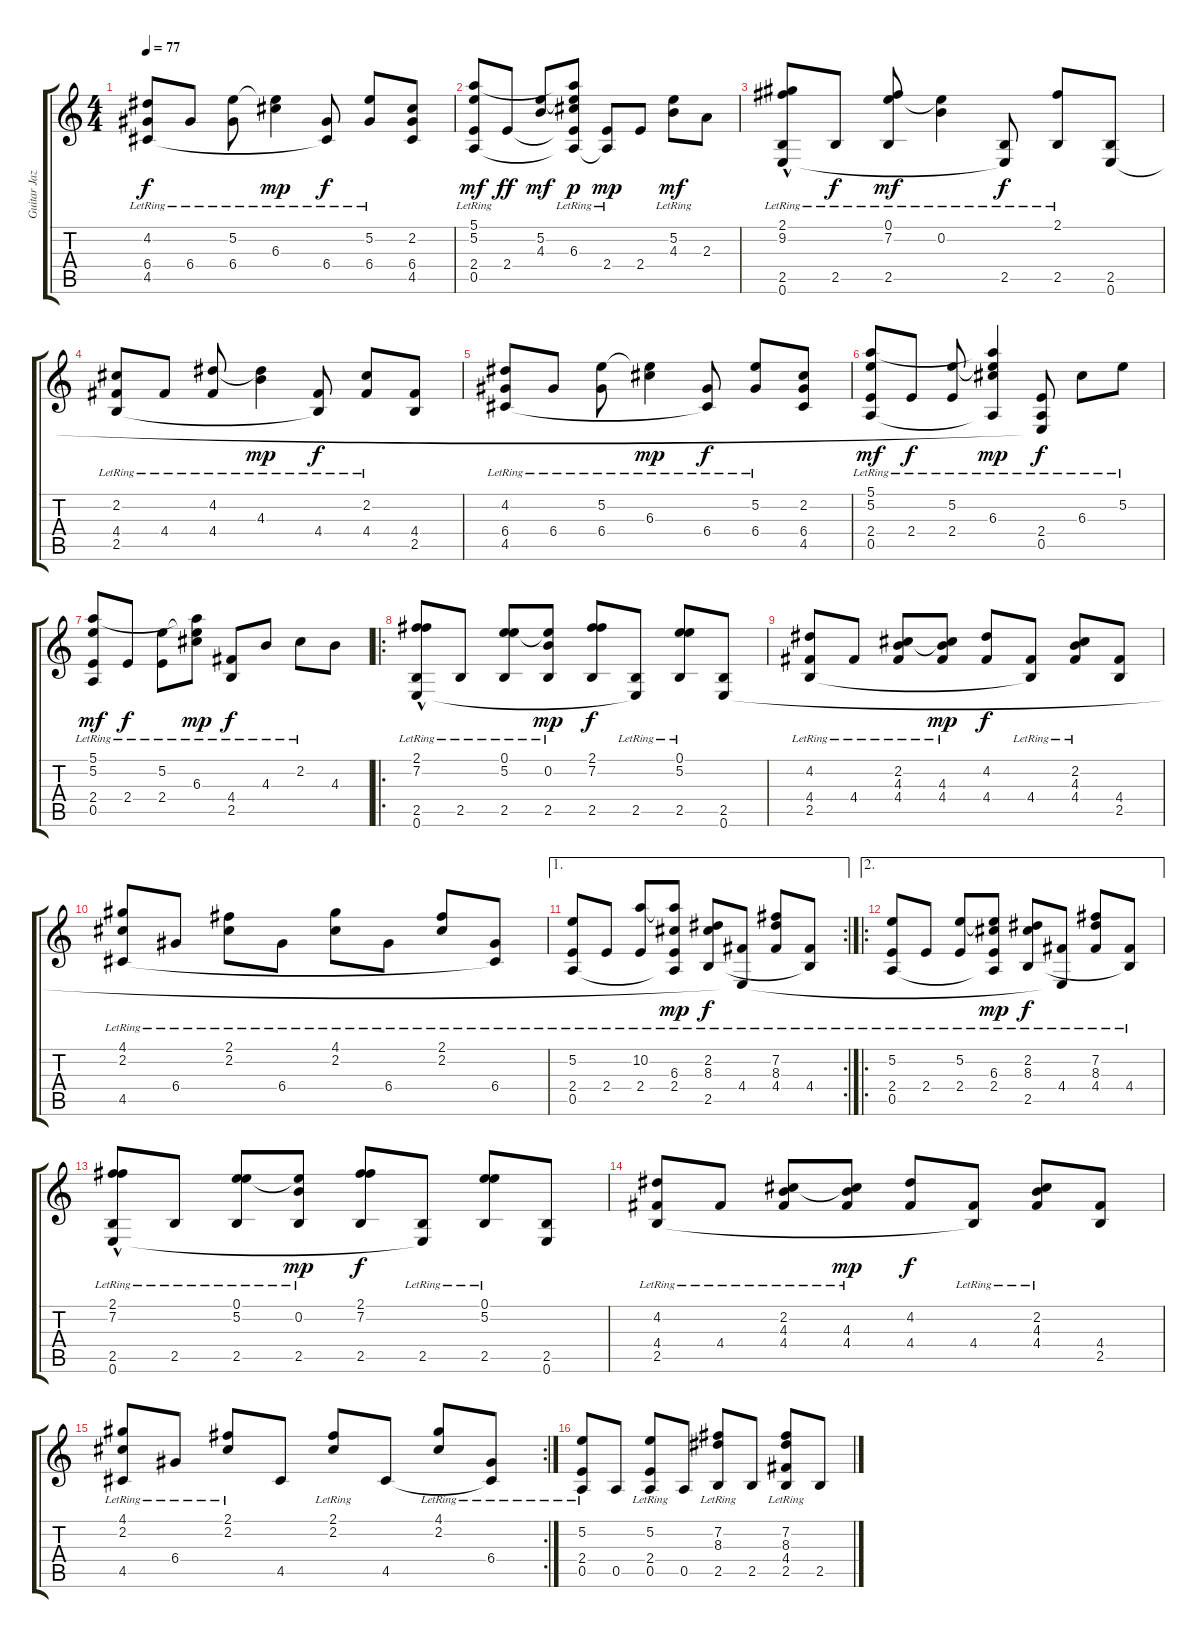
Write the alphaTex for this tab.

\track ("Guitar Jazz" "Guitar Jaz") {instrument electricguitarjazz}
\staff {score tabs}
\tuning (E4 B3 G3 D3 A2 E2) {hide}
\ts (4 4)
\tempo 77
\clef g2
\ks c
(4.2{lr} 6.4{lr} 4.5{lr}).8{dy f} 6.4{lr}.8 (5.2{lr} 6.4{lr}).8 (5.2{t} 6.3{lr}).4{dy mp} (6.4{lr} 4.5{t}).8{dy f} (5.2{lr} 6.4{lr}).8 (2.2 6.4 4.5).8 |
(5.1 5.2{lr} 2.4{lr} 0.5{lr}).8{dy mf} 2.4.8{dy ff} (5.2 4.3).8{dy mf} (5.1{t} 5.2{t} 6.3{lr} 2.4{t} 0.5{t}).8{dy p} (2.4{lr} 0.5{t}).8{dy mp} 2.4.8 (5.2{lr} 4.3).8{dy mf} 2.3.8 |
(2.1{lr} 9.2 2.5{lr} 0.6{hac lr}).8 2.5{lr}.8{dy f} (0.1{lr} 7.2 2.5{lr}).8{dy mf} (0.1{t} 0.2{lr}).4 (2.5{lr} 0.6{t}).8{dy f} (2.1{lr} 2.5{lr}).8 (2.5 0.6).8 |
(2.2{lr} 4.4{lr} 2.5{lr}).8 4.4{lr}.8 (4.2{lr} 4.4{lr}).8 (4.2{t} 4.3{lr}).4{dy mp} (4.4{lr} 2.5{t}).8{dy f} (2.2{lr} 4.4{lr}).8 (4.4 2.5).8 |
(4.2{lr} 6.4{lr} 4.5{lr}).8 6.4{lr}.8 (5.2{lr} 6.4{lr}).8 (5.2{t} 6.3{lr}).4{dy mp} (6.4{lr} 4.5{t}).8{dy f} (5.2{lr} 6.4{lr}).8 (2.2 6.4 4.5).8 |
(5.1 5.2{lr} 2.4{lr} 0.5{lr}).8{dy mf} 2.4{lr}.8{dy f} (5.2{lr} 2.4{lr}).8 (5.1{t} 5.2{t} 6.3{lr} 0.5{t}).4{dy mp} (2.4{lr} 0.5 0.6{t}).8{dy f} 6.3{lr}.8 5.2{lr}.8 |
(5.1 5.2{lr} 2.4{lr} 0.5{lr}).8{dy mf} 2.4{lr}.8{dy f} (5.2{lr} 2.4{lr}).8 (5.1{t} 5.2{t} 6.3{lr}).8{dy mp} (4.4{lr} 2.5{lr}).8{dy f} 4.3{lr}.8 2.2{lr}.8 4.3.8 |
\ro
(2.1 7.2 2.5{lr} 0.6{hac lr}).8 2.5{lr}.8 (0.1{lr} 5.2 2.5{lr}).8 (0.1{t} 0.2{lr} 2.5).8{dy mp} (2.1 7.2 2.5).8{dy f} (2.5{lr} 0.6{t}).8 (0.1{lr} 5.2 2.5{lr}).8 (2.5 0.6).8 |
(4.2{lr} 4.4{lr} 2.5{lr}).8 4.4{lr}.8 (2.2{lr} 4.3 4.4{lr}).8 (2.2{t} 4.3{lr} 4.4).8{dy mp} (4.2 4.4).8{dy f} (4.4{lr} 2.5{t}).8 (2.2{lr} 4.3 4.4{lr}).8 (4.4 2.5).8 |
(4.1{lr} 2.2{lr} 4.5{lr}).8 6.4{lr}.8 (2.1{lr} 2.2{lr}).8 6.4{lr}.8 (4.1{lr} 2.2{lr}).8 6.4{lr}.8 (2.1{lr} 2.2{lr}).8 (6.4{lr} 4.5{t}).8 |
\ae 1
\rc 2
(5.2{lr} 2.4{lr} 0.5{lr}).8 2.4{lr}.8 (10.2{lr} 2.4{lr}).8 (10.2{t} 6.3{lr} 2.4 0.5{t}).8{dy mp} (2.2{lr} 8.3{lr} 2.5{lr}).8{dy f} (4.4{lr} 0.6{t}).8 (7.2{lr} 8.3{lr} 4.4{lr}).8 (4.4{lr} 2.5{t}).8 |
\ae 2
\ro
(5.2{lr} 2.4{lr} 0.5{lr}).8 2.4{lr}.8 (5.2{lr} 2.4{lr}).8 (5.2{t} 6.3{lr} 2.4 0.5{t}).8{dy mp} (2.2{lr} 8.3{lr} 2.5{lr}).8{dy f} (4.4{lr} 0.6{t}).8 (7.2{lr} 8.3{lr} 4.4{lr}).8 (4.4{lr} 2.5{t}).8 |
(2.1 7.2 2.5{lr} 0.6{hac lr}).8 2.5{lr}.8 (0.1{lr} 5.2 2.5{lr}).8 (0.1{t} 0.2{lr} 2.5).8{dy mp} (2.1 7.2 2.5).8{dy f} (2.5{lr} 0.6{t}).8 (0.1{lr} 5.2 2.5{lr}).8 (2.5 0.6).8 |
(4.2{lr} 4.4{lr} 2.5{lr}).8 4.4{lr}.8 (2.2{lr} 4.3 4.4{lr}).8 (2.2{t} 4.3{lr} 4.4).8{dy mp} (4.2 4.4).8{dy f} (4.4{lr} 2.5{t}).8 (2.2{lr} 4.3 4.4{lr}).8 (4.4 2.5).8 |
\rc 2
(4.1{lr} 2.2{lr} 4.5{lr}).8 6.4{lr}.8 (2.1{lr} 2.2{lr}).8 4.5.8 (2.1{lr} 2.2{lr}).8 4.5.8 (4.1{lr} 2.2{lr}).8 (6.4{lr} 4.5{t}).8 |
(5.2{lr} 2.4{lr} 0.5{lr}).8 0.5.8 (5.2{lr} 2.4{lr} 0.5).8 0.5.8 (7.2{lr} 8.3{lr} 2.5{lr}).8 2.5.8 (7.2{lr} 8.3{lr} 4.4{lr} 2.5).8 2.5.8
